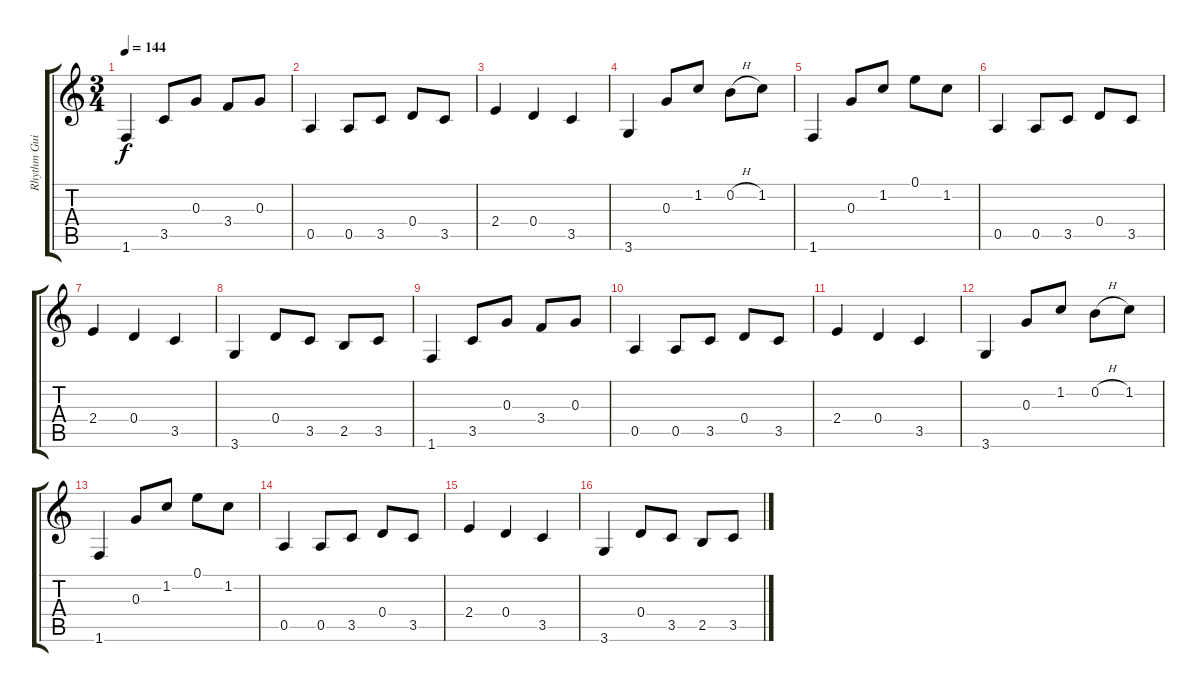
\track ("Rhythm Guitar Right" "Rhythm Gui") {instrument distortionguitar}
\staff {score tabs}
\tuning (E4 B3 G3 D3 A2 E2) {hide}
\ts (3 4)
\tempo 144
\clef g2
\ks c
1.6.4{dy f} 3.5.8 0.3.8 3.4.8 0.3.8 |
0.5.4 0.5.8 3.5.8 0.4.8 3.5.8 |
2.4.4 0.4.4 3.5.4 |
3.6.4 0.3.8 1.2.8 0.2{h}.8 1.2.8 |
1.6.4 0.3.8 1.2.8 0.1.8 1.2.8 |
\section ("" "")
0.5.4 0.5.8 3.5.8 0.4.8 3.5.8 |
2.4.4 0.4.4 3.5.4 |
3.6.4 0.4.8 3.5.8 2.5.8 3.5.8 |
1.6.4 3.5.8 0.3.8 3.4.8 0.3.8 |
0.5.4 0.5.8 3.5.8 0.4.8 3.5.8 |
2.4.4 0.4.4 3.5.4 |
3.6.4 0.3.8 1.2.8 0.2{h}.8 1.2.8 |
1.6.4 0.3.8 1.2.8 0.1.8 1.2.8 |
0.5.4 0.5.8 3.5.8 0.4.8 3.5.8 |
2.4.4 0.4.4 3.5.4 |
3.6.4 0.4.8 3.5.8 2.5.8 3.5.8
